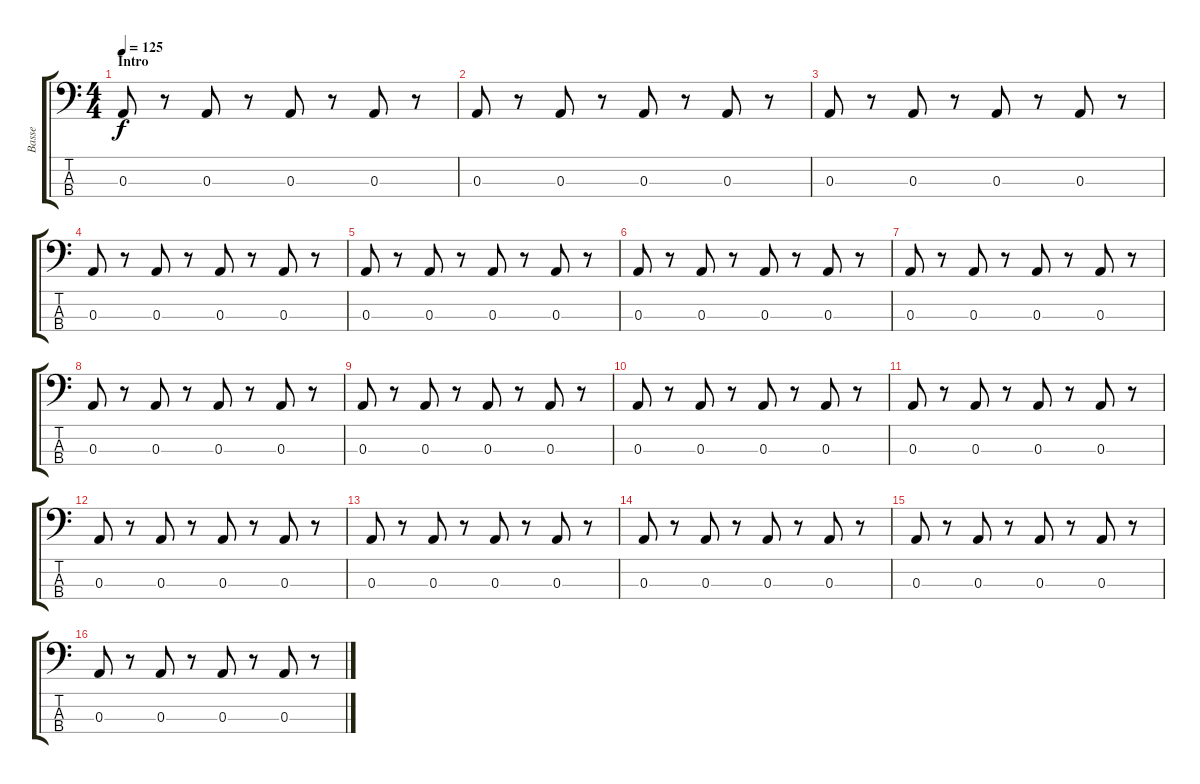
\track ("Basse" "Basse") {instrument electricbasspick}
\staff {score tabs}
\tuning (G2 D2 A1 E1) {hide}
\ts (4 4)
\section ("" "Intro")
\tempo 125
\clef f4
\ks c
0.3.8{dy f instrument electricbasspick} r.8 0.3.8 r.8 0.3.8 r.8 0.3.8 r.8 |
0.3.8 r.8 0.3.8 r.8 0.3.8 r.8 0.3.8 r.8 |
0.3.8 r.8 0.3.8 r.8 0.3.8 r.8 0.3.8 r.8 |
0.3.8 r.8 0.3.8 r.8 0.3.8 r.8 0.3.8 r.8 |
0.3.8 r.8 0.3.8 r.8 0.3.8 r.8 0.3.8 r.8 |
0.3.8 r.8 0.3.8 r.8 0.3.8 r.8 0.3.8 r.8 |
0.3.8 r.8 0.3.8 r.8 0.3.8 r.8 0.3.8 r.8 |
0.3.8 r.8 0.3.8 r.8 0.3.8 r.8 0.3.8 r.8 |
0.3.8 r.8 0.3.8 r.8 0.3.8 r.8 0.3.8 r.8 |
0.3.8 r.8 0.3.8 r.8 0.3.8 r.8 0.3.8 r.8 |
0.3.8 r.8 0.3.8 r.8 0.3.8 r.8 0.3.8 r.8 |
0.3.8 r.8 0.3.8 r.8 0.3.8 r.8 0.3.8 r.8 |
0.3.8 r.8 0.3.8 r.8 0.3.8 r.8 0.3.8 r.8 |
0.3.8 r.8 0.3.8 r.8 0.3.8 r.8 0.3.8 r.8 |
0.3.8 r.8 0.3.8 r.8 0.3.8 r.8 0.3.8 r.8 |
0.3.8 r.8 0.3.8 r.8 0.3.8 r.8 0.3.8 r.8
